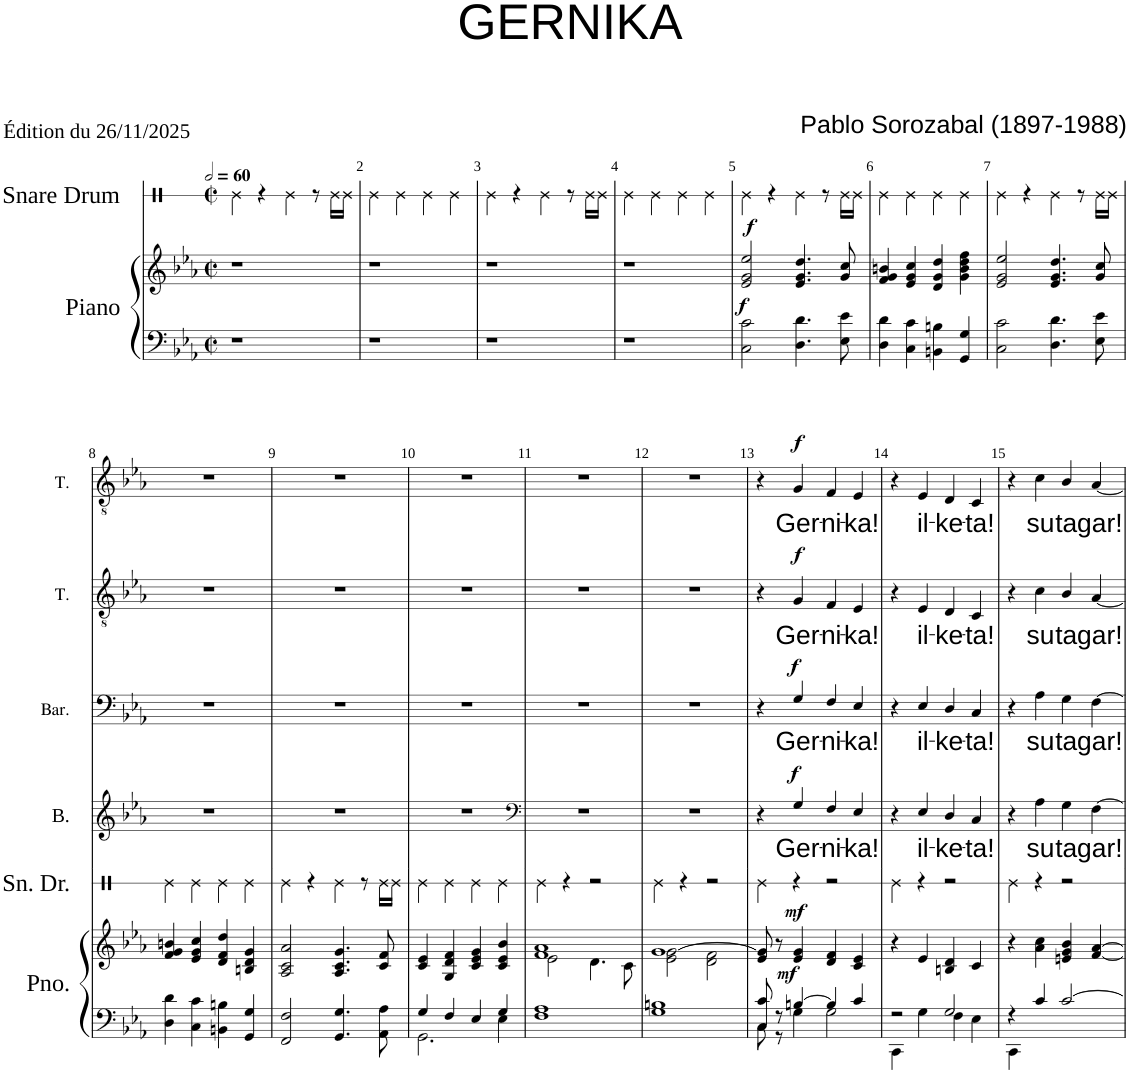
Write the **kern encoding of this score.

**kern	**kern	**dynam	**kern	**kern	**text	**dynam	**kern	**text	**dynam	**kern	**text	**dynam	**kern	**text	**dynam
*part6	*part6	*part6	*part5	*part4	*part4	*part4	*part3	*part3	*part3	*part2	*part2	*part2	*part1	*part1	*part1
*staff7	*staff6	*staff6/7	*staff5	*staff4	*staff4	*staff4	*staff3	*staff3	*staff3	*staff2	*staff2	*staff2	*staff1	*staff1	*staff1
*I"Piano	*	*	*I"Snare Drum	*I"Basse	*	*	*I"Baryton	*	*	*I"Ténor	*	*	*I"Ténor	*	*
*I'Pno.	*	*	*I'Sn. Dr.	*I'B.	*	*	*I'Bar.	*	*	*I'T.	*	*	*I'T.	*	*
*	*	*	*stria1	*	*	*	*	*	*	*	*	*	*	*	*
*clefF4	*clefG2	*	*clefX	*clefG2	*	*	*clefF4	*	*	*clefGv2	*	*	*clefGv2	*	*
*k[b-e-a-]	*k[b-e-a-]	*	*k[]	*k[b-e-a-]	*	*	*k[b-e-a-]	*	*	*k[b-e-a-]	*	*	*k[b-e-a-]	*	*
*M4/4	*M4/4	*	*M4/4	*M4/4	*	*	*M4/4	*	*	*M4/4	*	*	*M4/4	*	*
*met(c|)	*met(c|)	*	*met(c|)	*met(c|)	*	*	*met(c|)	*	*	*met(c|)	*	*	*met(c|)	*	*
*MM120	*MM120	*	*MM120	*MM120	*	*	*MM120	*	*	*MM120	*	*	*MM120	*	*
=1	=1	=1	=1	=1	=1	=1	=1	=1	=1	=1	=1	=1	=1	=1	=1
1r	1r	.	4Re\	1r	.	.	1r	.	.	1r	.	.	1r	.	.
.	.	.	4r	.	.	.	.	.	.	.	.	.	.	.	.
.	.	.	4Re\	.	.	.	.	.	.	.	.	.	.	.	.
.	.	.	8r	.	.	.	.	.	.	.	.	.	.	.	.
.	.	.	16Re\LL	.	.	.	.	.	.	.	.	.	.	.	.
.	.	.	16Re\JJ	.	.	.	.	.	.	.	.	.	.	.	.
=2	=2	=2	=2	=2	=2	=2	=2	=2	=2	=2	=2	=2	=2	=2	=2
1r	1r	.	4Re\	1r	.	.	1r	.	.	1r	.	.	1r	.	.
.	.	.	4Re\	.	.	.	.	.	.	.	.	.	.	.	.
.	.	.	4Re\	.	.	.	.	.	.	.	.	.	.	.	.
.	.	.	4Re\	.	.	.	.	.	.	.	.	.	.	.	.
=3	=3	=3	=3	=3	=3	=3	=3	=3	=3	=3	=3	=3	=3	=3	=3
1r	1r	.	4Re\	1r	.	.	1r	.	.	1r	.	.	1r	.	.
.	.	.	4r	.	.	.	.	.	.	.	.	.	.	.	.
.	.	.	4Re\	.	.	.	.	.	.	.	.	.	.	.	.
.	.	.	8r	.	.	.	.	.	.	.	.	.	.	.	.
.	.	.	16Re\LL	.	.	.	.	.	.	.	.	.	.	.	.
.	.	.	16Re\JJ	.	.	.	.	.	.	.	.	.	.	.	.
=4	=4	=4	=4	=4	=4	=4	=4	=4	=4	=4	=4	=4	=4	=4	=4
1r	1r	.	4Re\	1r	.	.	1r	.	.	1r	.	.	1r	.	.
.	.	.	4Re\	.	.	.	.	.	.	.	.	.	.	.	.
.	.	.	4Re\	.	.	.	.	.	.	.	.	.	.	.	.
.	.	.	4Re\	.	.	.	.	.	.	.	.	.	.	.	.
=5	=5	=5	=5	=5	=5	=5	=5	=5	=5	=5	=5	=5	=5	=5	=5
!	!	!LO:DY:a=2	!	!	!	!	!	!	!	!	!	!	!	!	!
!	!	!LO:DY:n=1:a	!	!	!	!	!	!	!	!	!	!	!	!	!
2C\ 2c\	2e-/ 2g/ 2ee-/	f f	4Re\	1r	.	.	1r	.	.	1r	.	.	1r	.	.
.	.	.	4r	.	.	.	.	.	.	.	.	.	.	.	.
4.D\ 4.d\	4.e-/ 4.g/ 4.dd/	.	4Re\	.	.	.	.	.	.	.	.	.	.	.	.
.	.	.	8r	.	.	.	.	.	.	.	.	.	.	.	.
8E-\ 8e-\	8g/ 8cc/	.	16Re\LL	.	.	.	.	.	.	.	.	.	.	.	.
.	.	.	16Re\JJ	.	.	.	.	.	.	.	.	.	.	.	.
=6	=6	=6	=6	=6	=6	=6	=6	=6	=6	=6	=6	=6	=6	=6	=6
4D\ 4d\	4f/ 4g/ 4bn/	.	4Re\	1r	.	.	1r	.	.	1r	.	.	1r	.	.
4C\ 4c\	4e-/ 4g/ 4cc/	.	4Re\	.	.	.	.	.	.	.	.	.	.	.	.
4BBn\ 4Bn\	4d/ 4g/ 4dd/	.	4Re\	.	.	.	.	.	.	.	.	.	.	.	.
4GG/ 4G/	4g\ 4b\ 4dd\ 4ff\	.	4Re\	.	.	.	.	.	.	.	.	.	.	.	.
=7	=7	=7	=7	=7	=7	=7	=7	=7	=7	=7	=7	=7	=7	=7	=7
2C\ 2c\	2e-/ 2g/ 2ee-/	.	4Re\	1r	.	.	1r	.	.	1r	.	.	1r	.	.
.	.	.	4r	.	.	.	.	.	.	.	.	.	.	.	.
4.D\ 4.d\	4.e-/ 4.g/ 4.dd/	.	4Re\	.	.	.	.	.	.	.	.	.	.	.	.
.	.	.	8r	.	.	.	.	.	.	.	.	.	.	.	.
8E-\ 8e-\	8g/ 8cc/	.	16Re\LL	.	.	.	.	.	.	.	.	.	.	.	.
.	.	.	16Re\JJ	.	.	.	.	.	.	.	.	.	.	.	.
!!LO:LB:g=z
=8	=8	=8	=8	=8	=8	=8	=8	=8	=8	=8	=8	=8	=8	=8	=8
4D\ 4d\	4f/ 4g/ 4bn/	.	4Re\	1r	.	.	1r	.	.	1r	.	.	1r	.	.
4C\ 4c\	4e-/ 4g/ 4cc/	.	4Re\	.	.	.	.	.	.	.	.	.	.	.	.
4BBn\ 4Bn\	4d/ 4f/ 4dd/	.	4Re\	.	.	.	.	.	.	.	.	.	.	.	.
4GG/ 4G/	4Bn/ 4d/ 4g/	.	4Re\	.	.	.	.	.	.	.	.	.	.	.	.
=9	=9	=9	=9	=9	=9	=9	=9	=9	=9	=9	=9	=9	=9	=9	=9
2FF/ 2F/	2A-/ 2c/ 2a-/	.	4Re\	1r	.	.	1r	.	.	1r	.	.	1r	.	.
.	.	.	4r	.	.	.	.	.	.	.	.	.	.	.	.
4.GG/ 4.G/	4.A-/ 4.c/ 4.g/	.	4Re\	.	.	.	.	.	.	.	.	.	.	.	.
.	.	.	8r	.	.	.	.	.	.	.	.	.	.	.	.
8AA-\ 8A-\	8c/ 8f/	.	16Re\LL	.	.	.	.	.	.	.	.	.	.	.	.
.	.	.	16Re\JJ	.	.	.	.	.	.	.	.	.	.	.	.
=10	=10	=10	=10	=10	=10	=10	=10	=10	=10	=10	=10	=10	=10	=10	=10
*^	*	*	*	*	*	*	*	*	*	*	*	*	*	*	*
4G/	2.GG\	4c/ 4e-/	.	4Re\	1r	.	.	1r	.	.	1r	.	.	1r	.	.
4F/	.	4G/ 4d/ 4f/	.	4Re\	.	.	.	.	.	.	.	.	.	.	.	.
4E-/	.	4c/ 4e-/ 4g/	.	4Re\	.	.	.	.	.	.	.	.	.	.	.	.
4G/	4E-\	4c/ 4e-/ 4b-/	.	4Re\	.	.	.	.	.	.	.	.	.	.	.	.
*v	*v	*	*	*	*	*	*	*	*	*	*	*	*	*	*	*
=11	=11	=11	=11	=11	=11	=11	=11	=11	=11	=11	=11	=11	=11	=11	=11
*	*	*	*	*clefF4	*	*	*	*	*	*	*	*	*	*	*
*	*^	*	*	*	*	*	*	*	*	*	*	*	*	*	*
1F 1A-	1f 1a-	2e-\	.	4Re\	1r	.	.	1r	.	.	1r	.	.	1r	.	.
.	.	.	.	4r	.	.	.	.	.	.	.	.	.	.	.	.
.	.	4.d\	.	2r	.	.	.	.	.	.	.	.	.	.	.	.
.	.	8c\	.	.	.	.	.	.	.	.	.	.	.	.	.	.
=12	=12	=12	=12	=12	=12	=12	=12	=12	=12	=12	=12	=12	=12	=12	=12	=12
1G 1Bn	[1g	2e-\ 2g\	.	4Re\	1r	.	.	1r	.	.	1r	.	.	1r	.	.
.	.	.	.	4r	.	.	.	.	.	.	.	.	.	.	.	.
.	.	2d\ 2f\	.	2r	.	.	.	.	.	.	.	.	.	.	.	.
*	*v	*v	*	*	*	*	*	*	*	*	*	*	*	*	*	*
=13	=13	=13	=13	=13	=13	=13	=13	=13	=13	=13	=13	=13	=13	=13	=13
*^	*	*	*	*	*	*	*	*	*	*	*	*	*	*	*
8C/ 8c/	8C\	8e-/ 8g/]	.	4Re\	4r	.	.	4r	.	.	4r	.	.	4r	.	.
8r	8r	8r	.	.	.	.	.	.	.	.	.	.	.	.	.	.
!	!	!	!LO:DY:a=2	!	!	!LO:LY:b	!	!	!LO:LY:b	!	!	!LO:LY:b	!	!	!LO:LY:b	!
!	!	!	!LO:DY:n=1:a	!	!	!	!LO:DY:a	!	!	!LO:DY:a	!	!	!LO:DY:a	!	!	!LO:DY:a
[4Bn/	4G\	4e-/ 4g/	mf mf	4r	4G/	Ger-	f	4G/	Ger-	f	4G/	Ger-	f	4G/	Ger-	f
!	!	!	!	!	!	!LO:LY:b	!	!	!LO:LY:b	!	!	!LO:LY:b	!	!	!LO:LY:b	!
4B/]	2G\	4d/ 4f/	.	2r	4F/	-ni-	.	4F/	-ni-	.	4F/	-ni-	.	4F/	-ni-	.
!	!	!	!	!	!	!LO:LY:b	!	!	!LO:LY:b	!	!	!LO:LY:b	!	!	!LO:LY:b	!
4c/	.	4c/ 4e-/	.	.	4E-/	-ka!	.	4E-/	-ka!	.	4E-/	-ka!	.	4E-/	-ka!	.
=14	=14	=14	=14	=14	=14	=14	=14	=14	=14	=14	=14	=14	=14	=14	=14	=14
2r	4CC\	4r	.	4Re\	4r	.	.	4r	.	.	4r	.	.	4r	.	.
!	!	!	!	!	!	!LO:LY:b	!	!	!LO:LY:b	!	!	!LO:LY:b	!	!	!LO:LY:b	!
.	4G\	4e-/	.	4r	4E-/	il-	.	4E-/	il-	.	4E-/	il-	.	4E-/	il-	.
!	!	!	!	!	!	!LO:LY:b	!	!	!LO:LY:b	!	!	!LO:LY:b	!	!	!LO:LY:b	!
2G/	4F\	4Bn/ 4d/	.	2r	4D/	-ke-	.	4D/	-ke-	.	4D/	-ke-	.	4D/	-ke-	.
!	!	!	!	!	!	!LO:LY:b	!	!	!LO:LY:b	!	!	!LO:LY:b	!	!	!LO:LY:b	!
.	4E-\	4c/	.	.	4C/	-ta!	.	4C/	-ta!	.	4C/	-ta!	.	4C/	-ta!	.
=15	=15	=15	=15	=15	=15	=15	=15	=15	=15	=15	=15	=15	=15	=15	=15	=15
4r	4CC\	4r	.	4Re\	4r	.	.	4r	.	.	4r	.	.	4r	.	.
!	!	!	!	!	!	!LO:LY:b	!	!	!LO:LY:b	!	!	!LO:LY:b	!	!	!LO:LY:b	!
4c/	2.ryy	4a-\ 4cc\	.	4r	4A-\	su	.	4A-\	su	.	4c\	su	.	4c\	su	.
!	!	!	!	!	!	!LO:LY:b	!	!	!LO:LY:b	!	!	!LO:LY:b	!	!	!LO:LY:b	!
[2c/	.	4en/ 4g/ 4b-/	.	2r	4G\	ta	.	4G\	ta	.	4B-/	ta	.	4B-/	ta	.
!	!	!	!	!	!	!LO:LY:b	!	!	!LO:LY:b	!	!	!LO:LY:b	!	!	!LO:LY:b	!
.	.	[4f/ [4a-/	.	.	[4F\	gar!	.	[4F\	gar!	.	[4A-/	gar!	.	[4A-/	gar!	.
*v	*v	*	*	*	*	*	*	*	*	*	*	*	*	*	*	*
=	=	=	=	=	=	=	=	=	=	=	=	=	=	=	=
*-	*-	*-	*-	*-	*-	*-	*-	*-	*-	*-	*-	*-	*-	*-	*-
